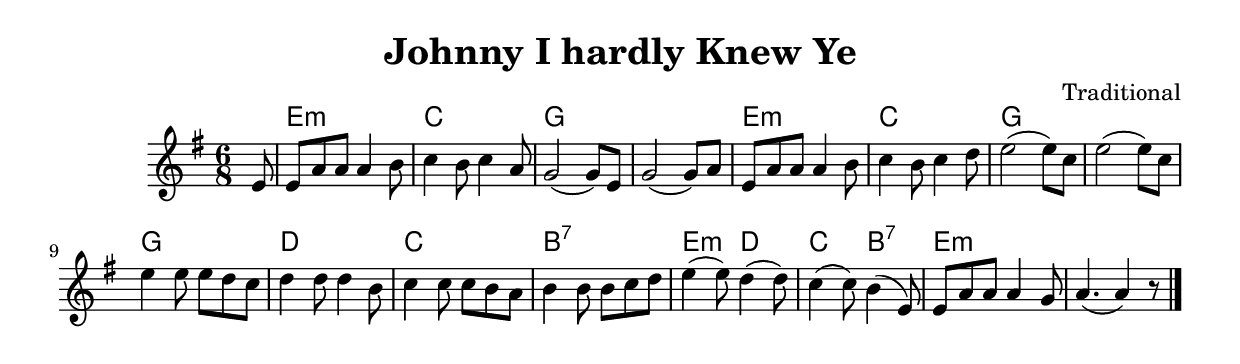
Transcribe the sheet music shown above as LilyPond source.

\version "2.18.2"
\include "articulate.ly"

\header {
  title = "Johnny I hardly Knew Ye"
  composer = "Traditional"
}

global = {
  \time 6/8
  \key g \major
}

chordNames = \chordmode {
  \global
  s8 e1*6/8:m c g1*12/8 e1*6/8:m c g1*12/8 g1*6/8 d1*6/8 c b:7 e1*3/8:m d c b:7 e1*12/8:m  
}

melody = \relative c' {
  \global
  \partial 8 e8 | 
  e a a a4 b 8 | 
  c4 b8 c4 a8 |
  g2 ( g8) e | 
  g2 ( g8) a | 
  e a a a4 b8 |
  c4 b8 c4 d8 | 
  e2( e8) c8 | 
  e2( e8) c8 |
  e4 e8 e d c | 
  d4 d8 d4 b8 | 
  c4 c8 c b a |
  b4 b8 b c d | 
  e4( e8) d4( d8) | 
  c4( c8) b4( e,8) |
  e a a a4 g8 | 
  a4.( a4) r8 \bar "|." 
}

\book {
    \score {
        <<
            \new ChordNames \chordNames
            \new Staff { \melody }
        >>
        \layout {}
    }
}

\book {
    \score {
        \unfoldRepeats \articulate
            <<
                \new Voice = "chords" {
                    \chordNames
                }
                \new Voice = "melody" {
                    \melody
                }
            >>
        \midi {
            \tempo 4 = 130
        }
    }
}
